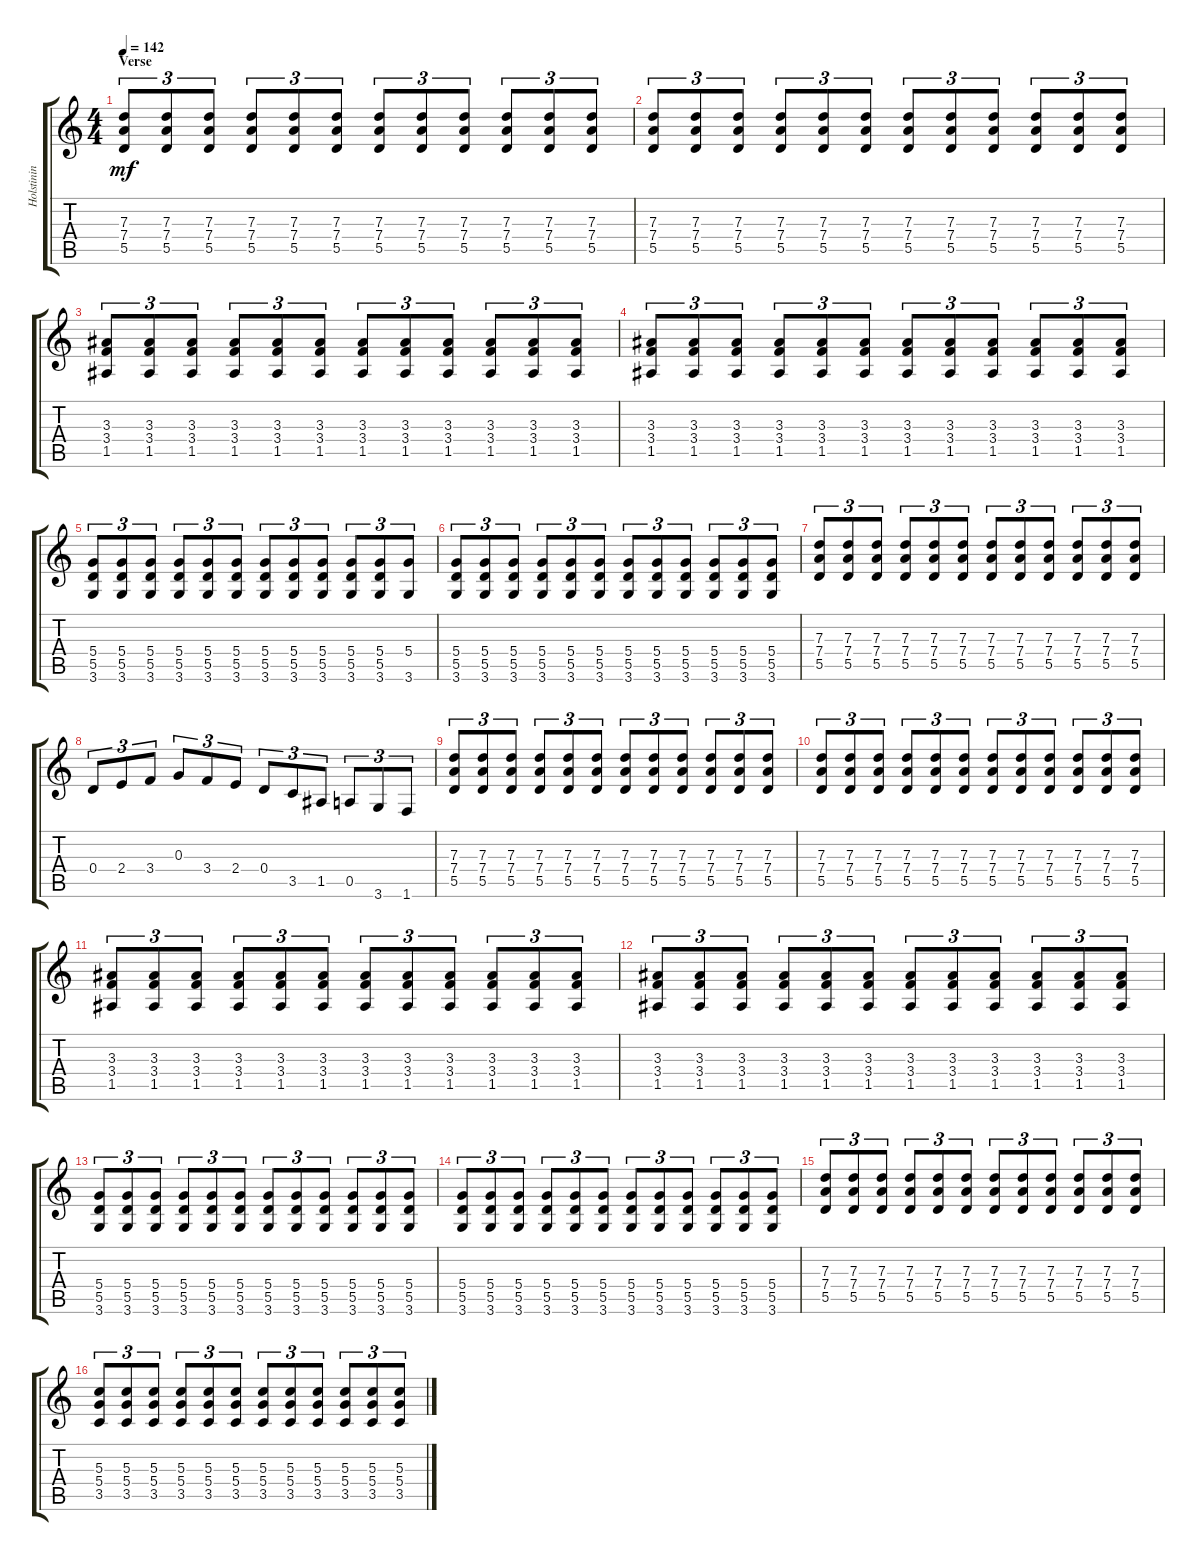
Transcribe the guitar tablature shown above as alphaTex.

\track ("Holstinin" "Holstinin") {instrument distortionguitar}
\staff {score tabs}
\tuning (E4 B3 G3 D3 A2 E2) {hide}
\ts (4 4)
\section ("" "Verse")
\tempo 142
\clef g2
\ks c
(7.3 7.4 5.5).8{tu (3 2) dy mf} (7.3 7.4 5.5).8{tu (3 2)} (7.3 7.4 5.5).8{tu (3 2)} (7.3 7.4 5.5).8{tu (3 2)} (7.3 7.4 5.5).8{tu (3 2)} (7.3 7.4 5.5).8{tu (3 2)} (7.3 7.4 5.5).8{tu (3 2)} (7.3 7.4 5.5).8{tu (3 2)} (7.3 7.4 5.5).8{tu (3 2)} (7.3 7.4 5.5).8{tu (3 2)} (7.3 7.4 5.5).8{tu (3 2)} (7.3 7.4 5.5).8{tu (3 2)} |
(7.3 7.4 5.5).8{tu (3 2)} (7.3 7.4 5.5).8{tu (3 2)} (7.3 7.4 5.5).8{tu (3 2)} (7.3 7.4 5.5).8{tu (3 2)} (7.3 7.4 5.5).8{tu (3 2)} (7.3 7.4 5.5).8{tu (3 2)} (7.3 7.4 5.5).8{tu (3 2)} (7.3 7.4 5.5).8{tu (3 2)} (7.3 7.4 5.5).8{tu (3 2)} (7.3 7.4 5.5).8{tu (3 2)} (7.3 7.4 5.5).8{tu (3 2)} (7.3 7.4 5.5).8{tu (3 2)} |
(3.3 3.4 1.5).8{tu (3 2)} (3.3 3.4 1.5).8{tu (3 2)} (3.3 3.4 1.5).8{tu (3 2)} (3.3 3.4 1.5).8{tu (3 2)} (3.3 3.4 1.5).8{tu (3 2)} (3.3 3.4 1.5).8{tu (3 2)} (3.3 3.4 1.5).8{tu (3 2)} (3.3 3.4 1.5).8{tu (3 2)} (3.3 3.4 1.5).8{tu (3 2)} (3.3 3.4 1.5).8{tu (3 2)} (3.3 3.4 1.5).8{tu (3 2)} (3.3 3.4 1.5).8{tu (3 2)} |
(3.3 3.4 1.5).8{tu (3 2)} (3.3 3.4 1.5).8{tu (3 2)} (3.3 3.4 1.5).8{tu (3 2)} (3.3 3.4 1.5).8{tu (3 2)} (3.3 3.4 1.5).8{tu (3 2)} (3.3 3.4 1.5).8{tu (3 2)} (3.3 3.4 1.5).8{tu (3 2)} (3.3 3.4 1.5).8{tu (3 2)} (3.3 3.4 1.5).8{tu (3 2)} (3.3 3.4 1.5).8{tu (3 2)} (3.3 3.4 1.5).8{tu (3 2)} (3.3 3.4 1.5).8{tu (3 2)} |
(5.4 5.5 3.6).8{tu (3 2)} (5.4 5.5 3.6).8{tu (3 2)} (5.4 5.5 3.6).8{tu (3 2)} (5.4 5.5 3.6).8{tu (3 2)} (5.4 5.5 3.6).8{tu (3 2)} (5.4 5.5 3.6).8{tu (3 2)} (5.4 5.5 3.6).8{tu (3 2)} (5.4 5.5 3.6).8{tu (3 2)} (5.4 5.5 3.6).8{tu (3 2)} (5.4 5.5 3.6).8{tu (3 2)} (5.4 5.5 3.6).8{tu (3 2)} (5.4 3.6).8{tu (3 2)} |
(5.4 5.5 3.6).8{tu (3 2)} (5.4 5.5 3.6).8{tu (3 2)} (5.4 5.5 3.6).8{tu (3 2)} (5.4 5.5 3.6).8{tu (3 2)} (5.4 5.5 3.6).8{tu (3 2)} (5.4 5.5 3.6).8{tu (3 2)} (5.4 5.5 3.6).8{tu (3 2)} (5.4 5.5 3.6).8{tu (3 2)} (5.4 5.5 3.6).8{tu (3 2)} (5.4 5.5 3.6).8{tu (3 2)} (5.4 5.5 3.6).8{tu (3 2)} (5.4 5.5 3.6).8{tu (3 2)} |
(7.3 7.4 5.5).8{tu (3 2)} (7.3 7.4 5.5).8{tu (3 2)} (7.3 7.4 5.5).8{tu (3 2)} (7.3 7.4 5.5).8{tu (3 2)} (7.3 7.4 5.5).8{tu (3 2)} (7.3 7.4 5.5).8{tu (3 2)} (7.3 7.4 5.5).8{tu (3 2)} (7.3 7.4 5.5).8{tu (3 2)} (7.3 7.4 5.5).8{tu (3 2)} (7.3 7.4 5.5).8{tu (3 2)} (7.3 7.4 5.5).8{tu (3 2)} (7.3 7.4 5.5).8{tu (3 2)} |
0.4.8{tu (3 2)} 2.4.8{tu (3 2)} 3.4.8{tu (3 2)} 0.3.8{tu (3 2)} 3.4.8{tu (3 2)} 2.4.8{tu (3 2)} 0.4.8{tu (3 2)} 3.5.8{tu (3 2)} 1.5.8{tu (3 2)} 0.5.8{tu (3 2)} 3.6.8{tu (3 2)} 1.6.8{tu (3 2)} |
(7.3 7.4 5.5).8{tu (3 2)} (7.3 7.4 5.5).8{tu (3 2)} (7.3 7.4 5.5).8{tu (3 2)} (7.3 7.4 5.5).8{tu (3 2)} (7.3 7.4 5.5).8{tu (3 2)} (7.3 7.4 5.5).8{tu (3 2)} (7.3 7.4 5.5).8{tu (3 2)} (7.3 7.4 5.5).8{tu (3 2)} (7.3 7.4 5.5).8{tu (3 2)} (7.3 7.4 5.5).8{tu (3 2)} (7.3 7.4 5.5).8{tu (3 2)} (7.3 7.4 5.5).8{tu (3 2)} |
(7.3 7.4 5.5).8{tu (3 2)} (7.3 7.4 5.5).8{tu (3 2)} (7.3 7.4 5.5).8{tu (3 2)} (7.3 7.4 5.5).8{tu (3 2)} (7.3 7.4 5.5).8{tu (3 2)} (7.3 7.4 5.5).8{tu (3 2)} (7.3 7.4 5.5).8{tu (3 2)} (7.3 7.4 5.5).8{tu (3 2)} (7.3 7.4 5.5).8{tu (3 2)} (7.3 7.4 5.5).8{tu (3 2)} (7.3 7.4 5.5).8{tu (3 2)} (7.3 7.4 5.5).8{tu (3 2)} |
(3.3 3.4 1.5).8{tu (3 2)} (3.3 3.4 1.5).8{tu (3 2)} (3.3 3.4 1.5).8{tu (3 2)} (3.3 3.4 1.5).8{tu (3 2)} (3.3 3.4 1.5).8{tu (3 2)} (3.3 3.4 1.5).8{tu (3 2)} (3.3 3.4 1.5).8{tu (3 2)} (3.3 3.4 1.5).8{tu (3 2)} (3.3 3.4 1.5).8{tu (3 2)} (3.3 3.4 1.5).8{tu (3 2)} (3.3 3.4 1.5).8{tu (3 2)} (3.3 3.4 1.5).8{tu (3 2)} |
(3.3 3.4 1.5).8{tu (3 2)} (3.3 3.4 1.5).8{tu (3 2)} (3.3 3.4 1.5).8{tu (3 2)} (3.3 3.4 1.5).8{tu (3 2)} (3.3 3.4 1.5).8{tu (3 2)} (3.3 3.4 1.5).8{tu (3 2)} (3.3 3.4 1.5).8{tu (3 2)} (3.3 3.4 1.5).8{tu (3 2)} (3.3 3.4 1.5).8{tu (3 2)} (3.3 3.4 1.5).8{tu (3 2)} (3.3 3.4 1.5).8{tu (3 2)} (3.3 3.4 1.5).8{tu (3 2)} |
(5.4 5.5 3.6).8{tu (3 2)} (5.4 5.5 3.6).8{tu (3 2)} (5.4 5.5 3.6).8{tu (3 2)} (5.4 5.5 3.6).8{tu (3 2)} (5.4 5.5 3.6).8{tu (3 2)} (5.4 5.5 3.6).8{tu (3 2)} (5.4 5.5 3.6).8{tu (3 2)} (5.4 5.5 3.6).8{tu (3 2)} (5.4 5.5 3.6).8{tu (3 2)} (5.4 5.5 3.6).8{tu (3 2)} (5.4 5.5 3.6).8{tu (3 2)} (5.4 5.5 3.6).8{tu (3 2)} |
(5.4 5.5 3.6).8{tu (3 2)} (5.4 5.5 3.6).8{tu (3 2)} (5.4 5.5 3.6).8{tu (3 2)} (5.4 5.5 3.6).8{tu (3 2)} (5.4 5.5 3.6).8{tu (3 2)} (5.4 5.5 3.6).8{tu (3 2)} (5.4 5.5 3.6).8{tu (3 2)} (5.4 5.5 3.6).8{tu (3 2)} (5.4 5.5 3.6).8{tu (3 2)} (5.4 5.5 3.6).8{tu (3 2)} (5.4 5.5 3.6).8{tu (3 2)} (5.4 5.5 3.6).8{tu (3 2)} |
(7.3 7.4 5.5).8{tu (3 2)} (7.3 7.4 5.5).8{tu (3 2)} (7.3 7.4 5.5).8{tu (3 2)} (7.3 7.4 5.5).8{tu (3 2)} (7.3 7.4 5.5).8{tu (3 2)} (7.3 7.4 5.5).8{tu (3 2)} (7.3 7.4 5.5).8{tu (3 2)} (7.3 7.4 5.5).8{tu (3 2)} (7.3 7.4 5.5).8{tu (3 2)} (7.3 7.4 5.5).8{tu (3 2)} (7.3 7.4 5.5).8{tu (3 2)} (7.3 7.4 5.5).8{tu (3 2)} |
(5.3 5.4 3.5).8{tu (3 2)} (5.3 5.4 3.5).8{tu (3 2)} (5.3 5.4 3.5).8{tu (3 2)} (5.3 5.4 3.5).8{tu (3 2)} (5.3 5.4 3.5).8{tu (3 2)} (5.3 5.4 3.5).8{tu (3 2)} (5.3 5.4 3.5).8{tu (3 2)} (5.3 5.4 3.5).8{tu (3 2)} (5.3 5.4 3.5).8{tu (3 2)} (5.3 5.4 3.5).8{tu (3 2)} (5.3 5.4 3.5).8{tu (3 2)} (5.3 5.4 3.5).8{tu (3 2)}
